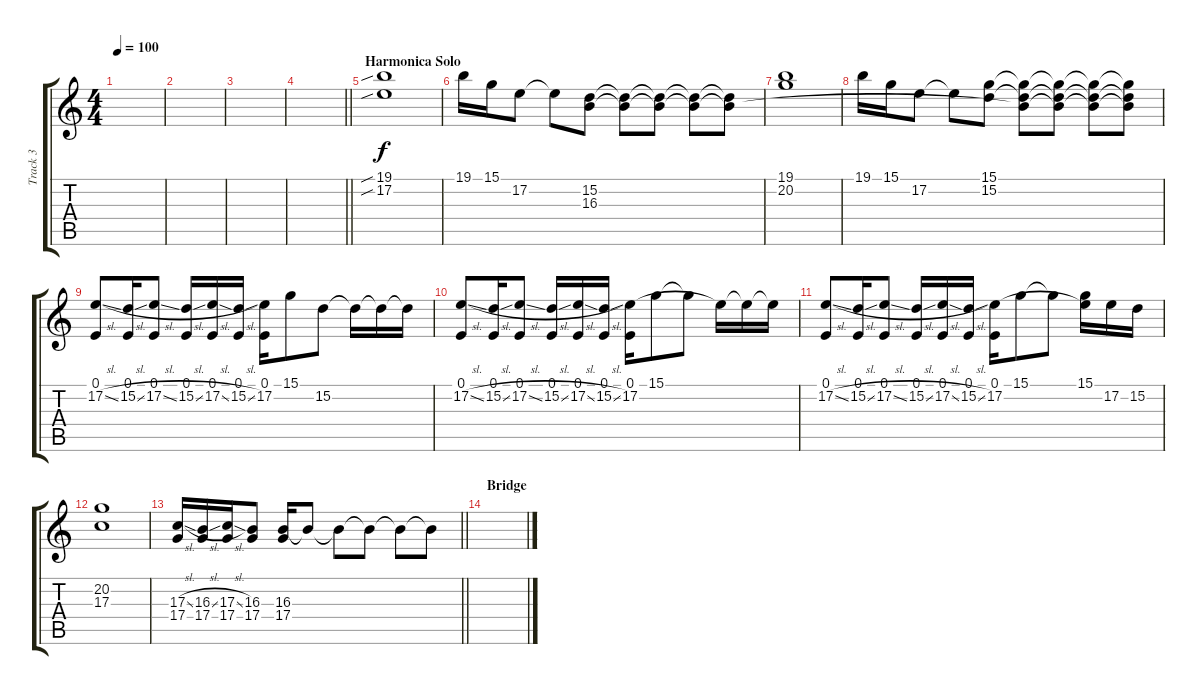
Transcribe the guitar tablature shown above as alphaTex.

\track ("Track 3" "Track 3") {instrument harmonica}
\staff {score tabs}
\tuning (E4 B3 G3 D3 A2 E2) {hide}
\ts (4 4)
\tempo 100
\clef g2
\ks c
|
|
|
\barLineRight lightlight
|
\section ("" "Harmonica Solo")
(19.1{sib} 17.2{sib}).1 |
19.1.16 15.1.16 17.2.8 17.2{t}.8 (15.2 16.3).8 (15.2{t} 16.3{t}).8 (15.2{t} 16.3{t}).8 (15.2{t} 16.3{t}).8 (15.2{t} 16.3{t}).8 |
(19.1 20.2).1 |
19.1.16 15.1.16 17.2.8 17.2{t}.8 (15.1 15.2).8 (15.1{t} 15.2{t} 16.3{t}).8 (15.1{t} 15.2{t} 16.3{t}).8 (15.1{t} 15.2{t} 16.3{t}).8 (15.1{t} 15.2{t} 16.3{t}).8 |
(0.1 17.2{sl}).8 (0.1 15.2{sl}).16 (0.1 17.2{sl}).8 (0.1 15.2{sl}).16 (0.1 17.2{sl}).16 (0.1 15.2{sl}).16 (0.1 17.2).16 15.1.8 15.2.8 15.2{t}.16 15.2{t}.16 15.2{t}.16 |
(0.1 17.2{sl}).8 (0.1 15.2{sl}).16 (0.1 17.2{sl}).8 (0.1 15.2{sl}).16 (0.1 17.2{sl}).16 (0.1 15.2{sl}).16 (0.1 17.2).16 15.1.8 15.1{t}.8 17.2{t}.16 17.2{t}.16 17.2{t}.16 |
(0.1 17.2{sl}).8 (0.1 15.2{sl}).16 (0.1 17.2{sl}).8 (0.1 15.2{sl}).16 (0.1 17.2{sl}).16 (0.1 15.2{sl}).16 (0.1 17.2).16 15.1.8 15.1{t}.8 (15.1 17.2{t}).16 17.2.16 15.2.16 |
(20.2 17.3).1 |
\barLineRight lightlight
(17.3{sl} 17.4).16 (16.3{sl} 17.4).16 (17.3{sl} 17.4).16 (16.3 17.4).8 (16.3 17.4).16 16.3{t}.8 16.3{t}.8 16.3{t}.8 16.3{t}.8 16.3{t}.8 |
\section ("" "Bridge")
